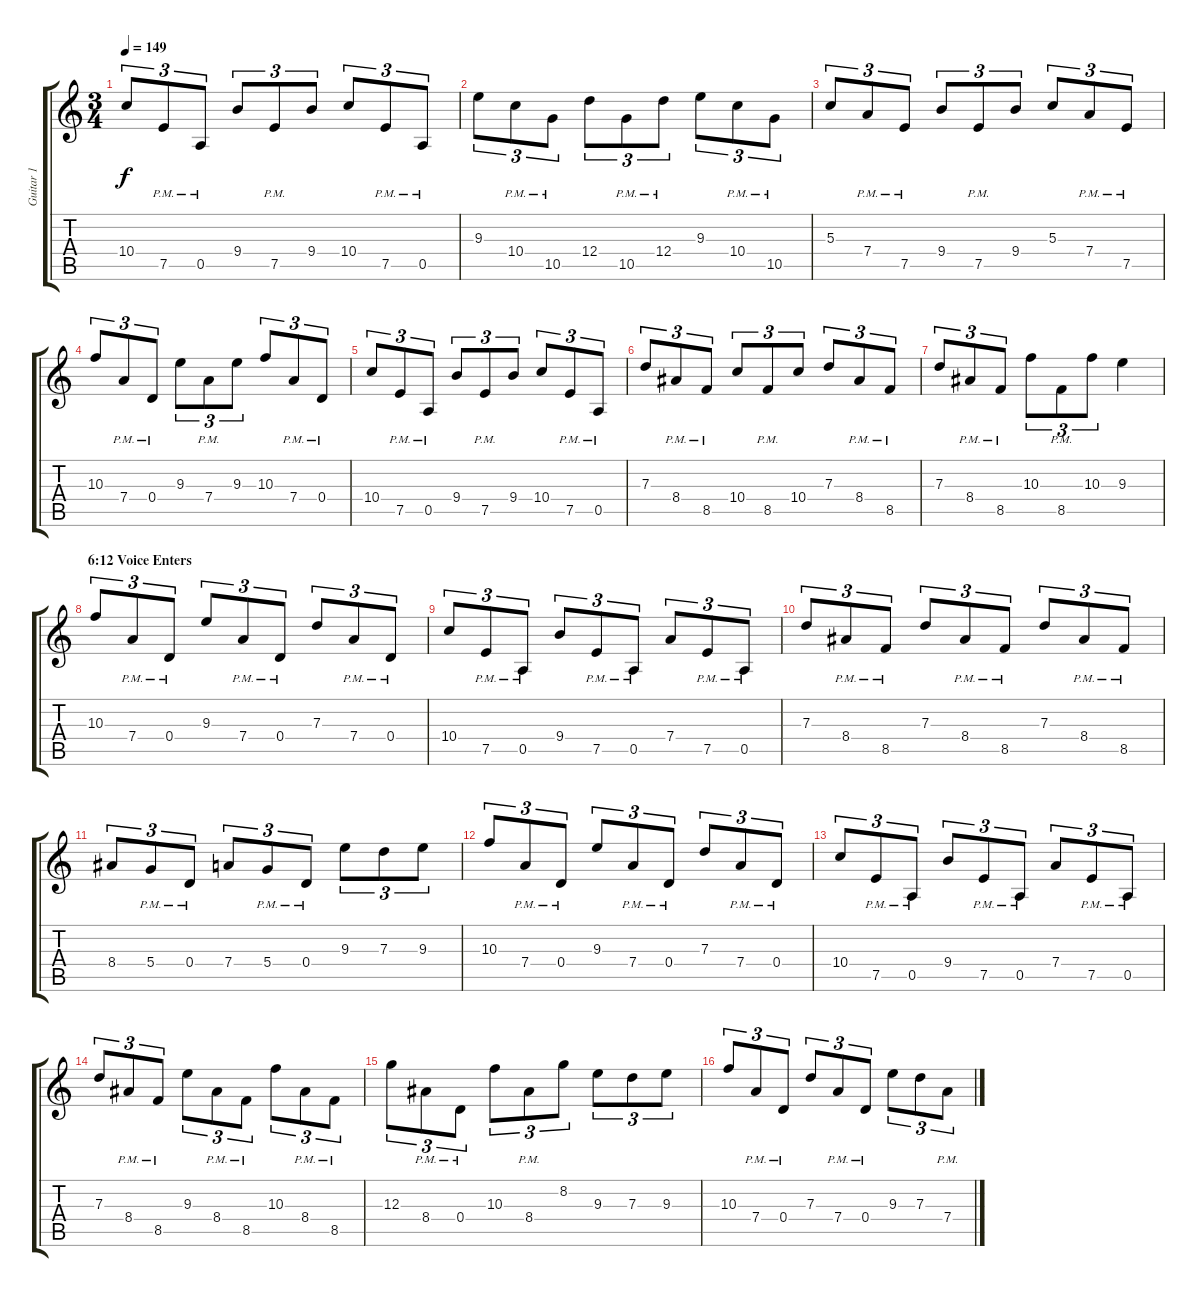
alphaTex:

\track ("Guitar 1" "Guitar 1") {instrument distortionguitar}
\staff {score tabs}
\tuning (E4 B3 G3 D3 A2 E2) {hide}
\ts (3 4)
\tempo 149
\clef g2
\ks c
10.4.8{tu (3 2) dy f} 7.5{pm}.8{tu (3 2)} 0.5{pm}.8{tu (3 2)} 9.4.8{tu (3 2)} 7.5{pm}.8{tu (3 2)} 9.4.8{tu (3 2)} 10.4.8{tu (3 2)} 7.5{pm}.8{tu (3 2)} 0.5{pm}.8{tu (3 2)} |
9.3.8{tu (3 2)} 10.4{pm}.8{tu (3 2)} 10.5{pm}.8{tu (3 2)} 12.4.8{tu (3 2)} 10.5{pm}.8{tu (3 2)} 12.4{pm}.8{tu (3 2)} 9.3.8{tu (3 2)} 10.4{pm}.8{tu (3 2)} 10.5{pm}.8{tu (3 2)} |
5.3.8{tu (3 2)} 7.4{pm}.8{tu (3 2)} 7.5{pm}.8{tu (3 2)} 9.4.8{tu (3 2)} 7.5{pm}.8{tu (3 2)} 9.4.8{tu (3 2)} 5.3.8{tu (3 2)} 7.4{pm}.8{tu (3 2)} 7.5{pm}.8{tu (3 2)} |
10.3.8{tu (3 2)} 7.4{pm}.8{tu (3 2)} 0.4{pm}.8{tu (3 2)} 9.3.8{tu (3 2)} 7.4{pm}.8{tu (3 2)} 9.3.8{tu (3 2)} 10.3.8{tu (3 2)} 7.4{pm}.8{tu (3 2)} 0.4{pm}.8{tu (3 2)} |
10.4.8{tu (3 2)} 7.5{pm}.8{tu (3 2)} 0.5{pm}.8{tu (3 2)} 9.4.8{tu (3 2)} 7.5{pm}.8{tu (3 2)} 9.4.8{tu (3 2)} 10.4.8{tu (3 2)} 7.5{pm}.8{tu (3 2)} 0.5{pm}.8{tu (3 2)} |
7.3.8{tu (3 2)} 8.4{pm}.8{tu (3 2)} 8.5{pm}.8{tu (3 2)} 10.4.8{tu (3 2)} 8.5{pm}.8{tu (3 2)} 10.4.8{tu (3 2)} 7.3.8{tu (3 2)} 8.4{pm}.8{tu (3 2)} 8.5{pm}.8{tu (3 2)} |
7.3.8{tu (3 2)} 8.4{pm}.8{tu (3 2)} 8.5{pm}.8{tu (3 2)} 10.3.8{tu (3 2)} 8.5{pm}.8{tu (3 2)} 10.3.8{tu (3 2)} 9.3.4 |
\section ("" "6:12 Voice Enters")
10.3.8{tu (3 2)} 7.4{pm}.8{tu (3 2)} 0.4{pm}.8{tu (3 2)} 9.3.8{tu (3 2)} 7.4{pm}.8{tu (3 2)} 0.4{pm}.8{tu (3 2)} 7.3.8{tu (3 2)} 7.4{pm}.8{tu (3 2)} 0.4{pm}.8{tu (3 2)} |
10.4.8{tu (3 2)} 7.5{pm}.8{tu (3 2)} 0.5{pm}.8{tu (3 2)} 9.4.8{tu (3 2)} 7.5{pm}.8{tu (3 2)} 0.5{pm}.8{tu (3 2)} 7.4.8{tu (3 2)} 7.5{pm}.8{tu (3 2)} 0.5{pm}.8{tu (3 2)} |
7.3.8{tu (3 2)} 8.4{pm}.8{tu (3 2)} 8.5{pm}.8{tu (3 2)} 7.3.8{tu (3 2)} 8.4{pm}.8{tu (3 2)} 8.5{pm}.8{tu (3 2)} 7.3.8{tu (3 2)} 8.4{pm}.8{tu (3 2)} 8.5{pm}.8{tu (3 2)} |
8.4.8{tu (3 2)} 5.4{pm}.8{tu (3 2)} 0.4{pm}.8{tu (3 2)} 7.4.8{tu (3 2)} 5.4{pm}.8{tu (3 2)} 0.4{pm}.8{tu (3 2)} 9.3.8{tu (3 2)} 7.3.8{tu (3 2)} 9.3.8{tu (3 2)} |
10.3.8{tu (3 2)} 7.4{pm}.8{tu (3 2)} 0.4{pm}.8{tu (3 2)} 9.3.8{tu (3 2)} 7.4{pm}.8{tu (3 2)} 0.4{pm}.8{tu (3 2)} 7.3.8{tu (3 2)} 7.4{pm}.8{tu (3 2)} 0.4{pm}.8{tu (3 2)} |
10.4.8{tu (3 2)} 7.5{pm}.8{tu (3 2)} 0.5{pm}.8{tu (3 2)} 9.4.8{tu (3 2)} 7.5{pm}.8{tu (3 2)} 0.5{pm}.8{tu (3 2)} 7.4.8{tu (3 2)} 7.5{pm}.8{tu (3 2)} 0.5{pm}.8{tu (3 2)} |
7.3.8{tu (3 2)} 8.4{pm}.8{tu (3 2)} 8.5{pm}.8{tu (3 2)} 9.3.8{tu (3 2)} 8.4{pm}.8{tu (3 2)} 8.5{pm}.8{tu (3 2)} 10.3.8{tu (3 2)} 8.4{pm}.8{tu (3 2)} 8.5{pm}.8{tu (3 2)} |
12.3.8{tu (3 2)} 8.4{pm}.8{tu (3 2)} 0.4{pm}.8{tu (3 2)} 10.3.8{tu (3 2)} 8.4{pm}.8{tu (3 2)} 8.2.8{tu (3 2)} 9.3.8{tu (3 2)} 7.3.8{tu (3 2)} 9.3.8{tu (3 2)} |
10.3.8{tu (3 2)} 7.4{pm}.8{tu (3 2)} 0.4{pm}.8{tu (3 2)} 7.3.8{tu (3 2)} 7.4{pm}.8{tu (3 2)} 0.4{pm}.8{tu (3 2)} 9.3.8{tu (3 2)} 7.3.8{tu (3 2)} 7.4{pm}.8{tu (3 2)}
